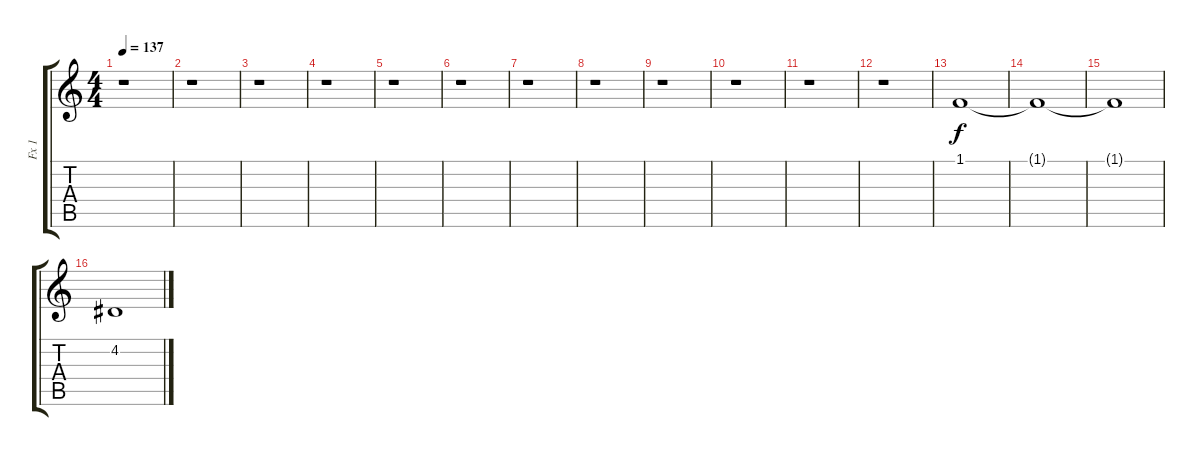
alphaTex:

\track ("Fx 1" "Fx 1") {instrument choiraahs}
\staff {score tabs}
\tuning (E4 B3 G3 D3 A2 E2) {hide}
\ts (4 4)
\tempo 137
\clef g2
\ks c
r.1{dy f} |
r.1 |
r.1 |
r.1 |
r.1 |
r.1 |
r.1 |
r.1 |
r.1 |
r.1 |
r.1 |
r.1 |
1.1.1{volume 10} |
1.1{t}.1 |
1.1{t}.1 |
4.2.1
